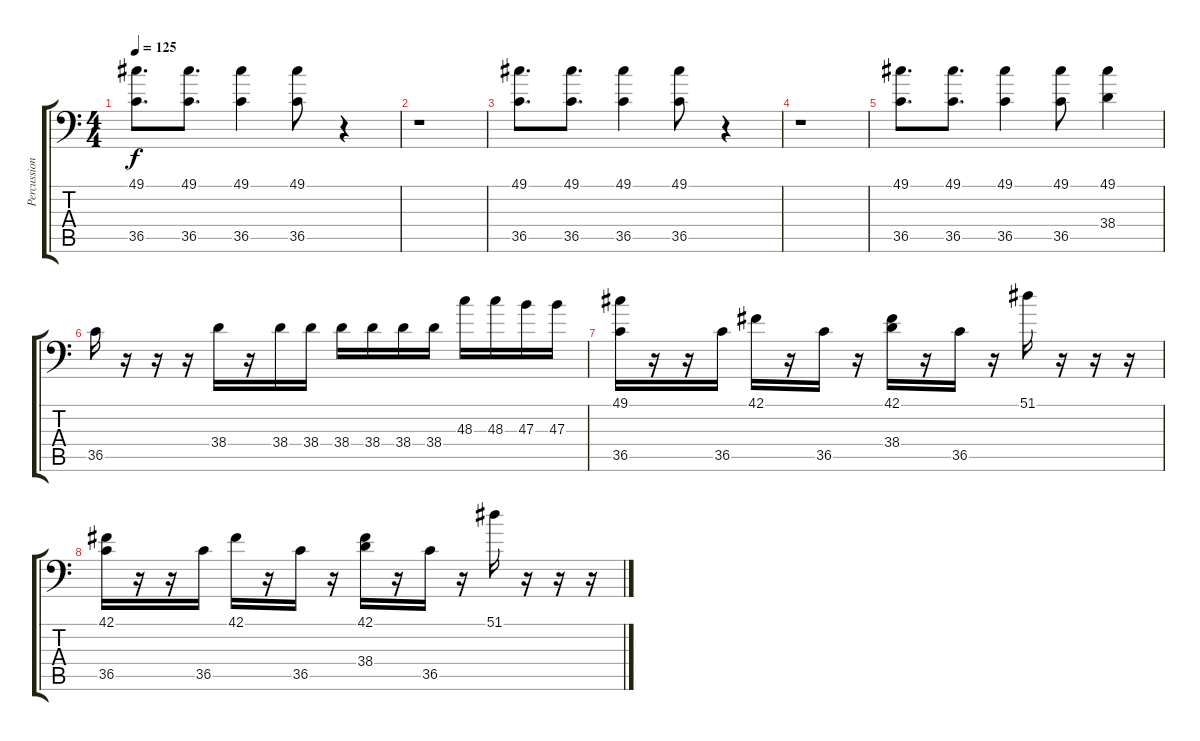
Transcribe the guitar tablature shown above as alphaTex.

\track ("Percussions" "Percussion") {instrument acousticgrandpiano}
\staff {score tabs}
\tuning (C-1 C-1 C-1 C-1 C-1 C-1) {hide}
\ts (4 4)
\tempo 125
\clef f4
\ks c
(49.1 36.5).8{d dy f} (49.1 36.5).8{d} (49.1 36.5).4 (49.1 36.5).8 r.4 |
r.1 |
(49.1 36.5).8{d} (49.1 36.5).8{d} (49.1 36.5).4 (49.1 36.5).8 r.4 |
r.1 |
(49.1 36.5).8{d} (49.1 36.5).8{d} (49.1 36.5).4 (49.1 36.5).8 (49.1 38.4).4 |
36.5.16 r.16 r.16 r.16 38.4.16 r.16 38.4.16 38.4.16 38.4.16 38.4.16 38.4.16 38.4.16 48.3.16 48.3.16 47.3.16 47.3.16 |
(49.1 36.5).16 r.16 r.16 36.5.16 42.1.16 r.16 36.5.16 r.16 (42.1 38.4).16 r.16 36.5.16 r.16 51.1.16 r.16 r.16 r.16 |
(42.1 36.5).16 r.16 r.16 36.5.16 42.1.16 r.16 36.5.16 r.16 (42.1 38.4).16 r.16 36.5.16 r.16 51.1.16 r.16 r.16 r.16
